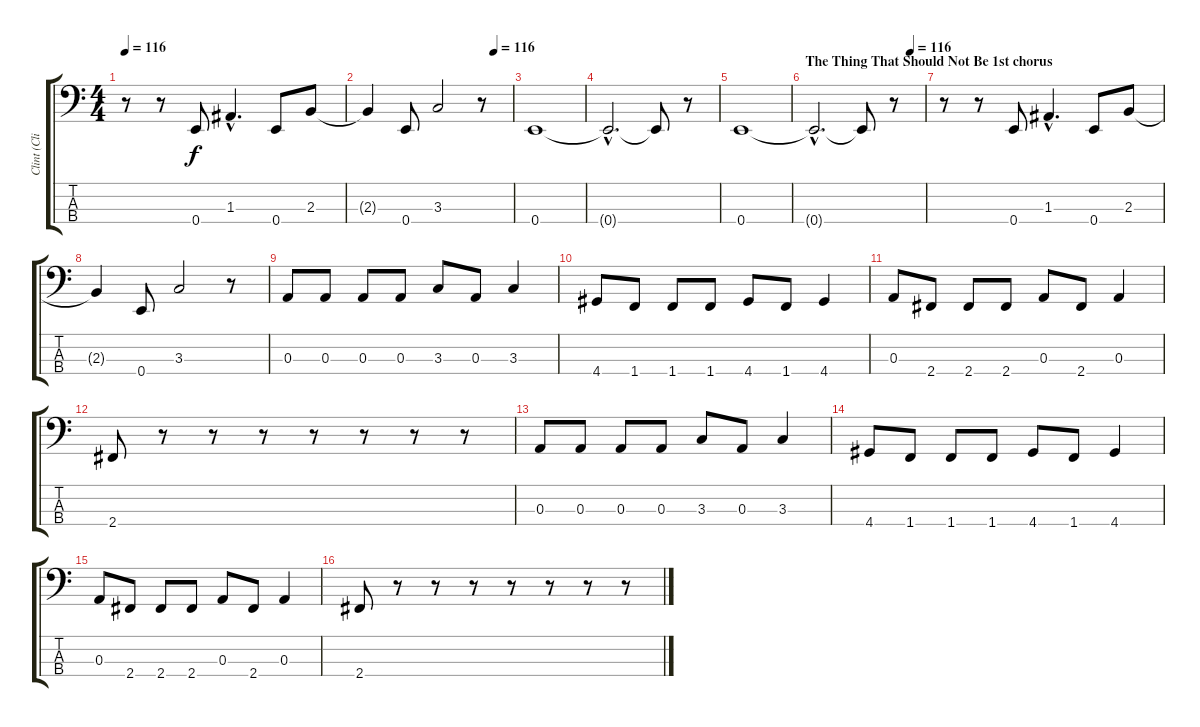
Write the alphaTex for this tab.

\track ("Clint (Cliffs Bass)" "Clint (Cli") {instrument electricbassfinger}
\staff {score tabs}
\tuning (G2 D2 A1 E1) {hide}
\ts (4 4)
\tempo 116
\clef f4
\ks c
r.8{dy f} r.8 0.4.8 1.3{hac}.4{d} 0.4.8 2.3.8 |
\tempo (116 0.875)
2.3{t}.4 0.4.8 3.3.2 r.8 |
0.4.1 |
0.4{hac t}.2{d} 0.4{t}.8 r.8 |
0.4.1 |
\section ("" "The Thing That Should Not Be 1st chorus")
\tempo (116 0.875)
0.4{hac t}.2{d} 0.4{t}.8 r.8 |
r.8 r.8 0.4.8 1.3{hac}.4{d} 0.4.8 2.3.8 |
2.3{t}.4 0.4.8 3.3.2 r.8 |
0.3.8 0.3.8 0.3.8 0.3.8 3.3.8 0.3.8 3.3.4 |
4.4.8 1.4.8 1.4.8 1.4.8 4.4.8 1.4.8 4.4.4 |
0.3.8 2.4.8 2.4.8 2.4.8 0.3.8 2.4.8 0.3.4 |
2.4.8 r.8 r.8 r.8 r.8 r.8 r.8 r.8 |
0.3.8 0.3.8 0.3.8 0.3.8 3.3.8 0.3.8 3.3.4 |
4.4.8 1.4.8 1.4.8 1.4.8 4.4.8 1.4.8 4.4.4 |
0.3.8 2.4.8 2.4.8 2.4.8 0.3.8 2.4.8 0.3.4 |
2.4.8 r.8 r.8 r.8 r.8 r.8 r.8 r.8
